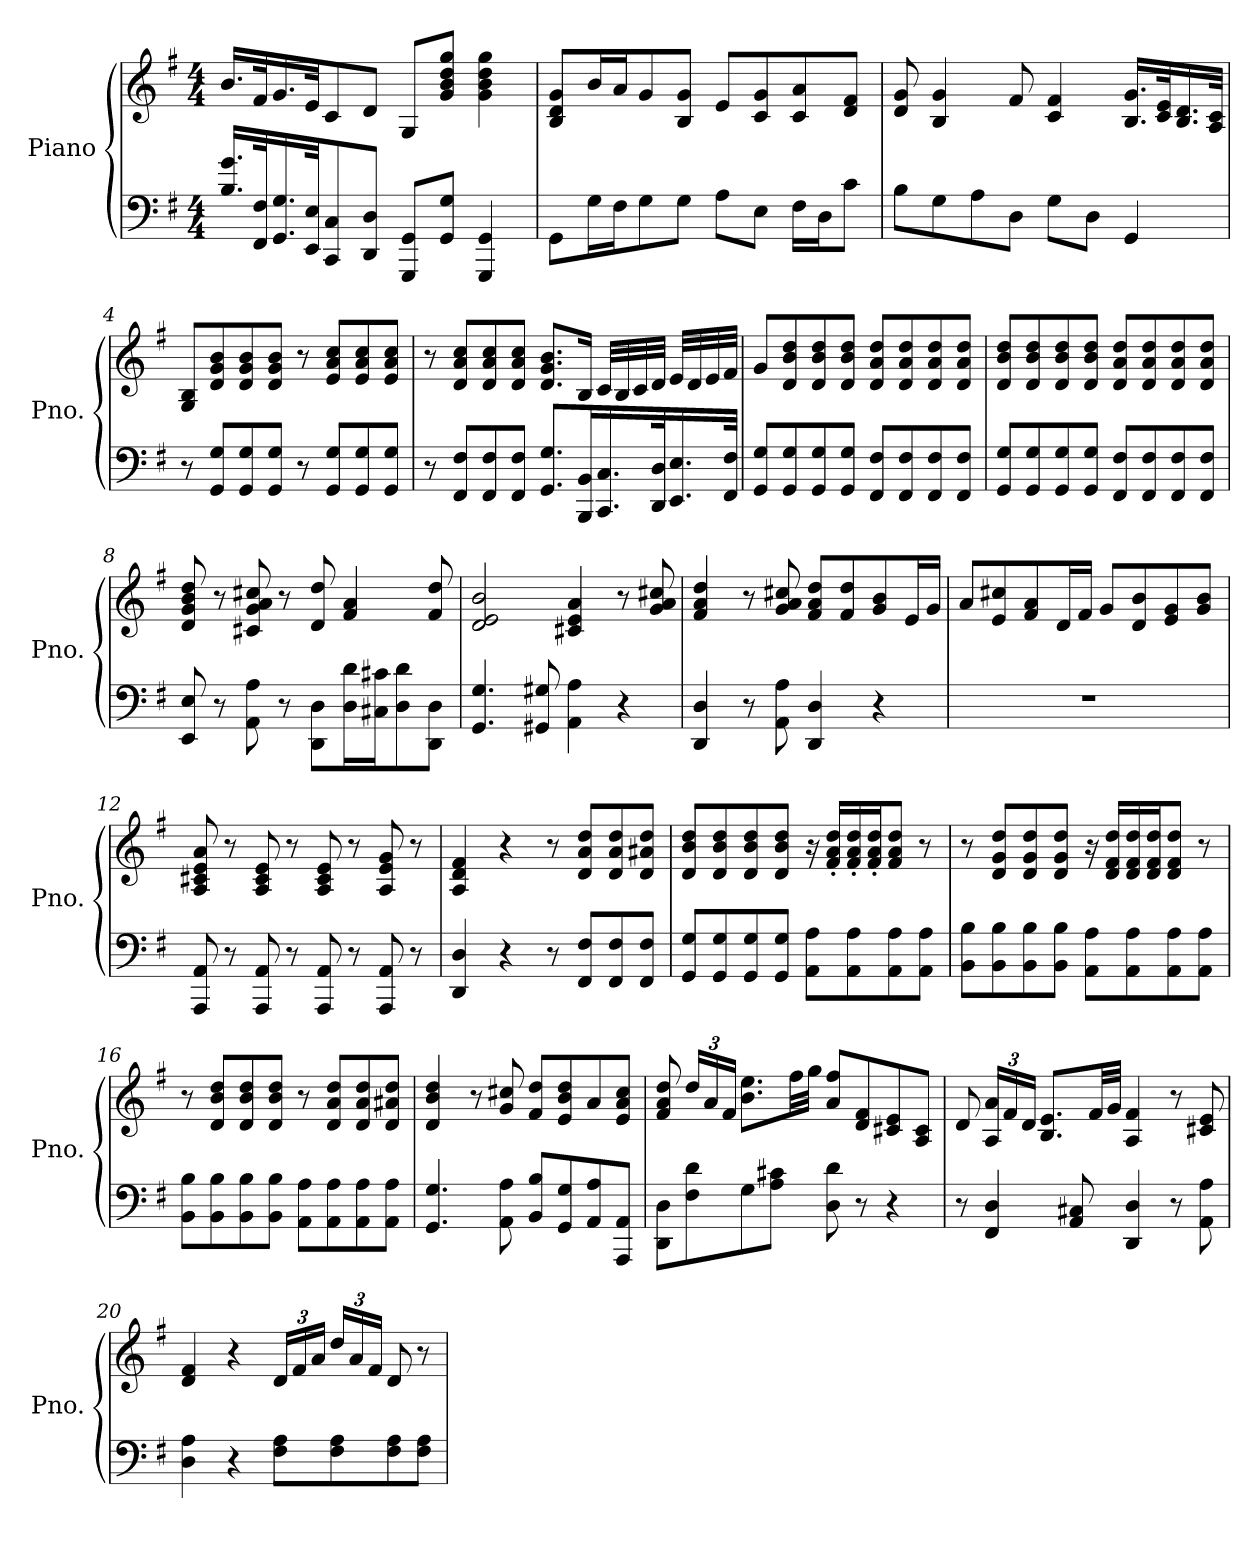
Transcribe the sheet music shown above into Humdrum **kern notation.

**kern	**kern
*part1	*part1
*staff2	*staff1
*I"Piano	*
*I'Pno.	*
*clefF4	*clefG2
*k[f#]	*k[f#]
*G:	*G:
*M4/4	*M4/4
=1	=1
16.B/ 16.g/LL	16.b/LL
32FF#/ 32F#/K	32f#/K
16.GG/ 16.G/	16.g/
32EE/ 32E/JK	32e/JK
8CC/ 8C/	8c/
8DD/ 8D/J	8d/J
8GGG/ 8GG/L	8G/L
8GG/ 8G/J	8g/ 8b/ 8dd/ 8gg/J
4GGG/ 4GG/	4g\ 4b\ 4dd\ 4gg\
=2	=2
8GG\L	8B/ 8d/ 8g/L
16G\L	16b/L
16F#\J	16a/J
8G\	8g/
8G\J	8B/ 8g/J
8A\L	8e/L
8E\J	8c/ 8g/
16F#\LL	8c/ 8a/
16D\J	.
8c\J	8d/ 8f#/J
=3	=3
8B\L	8d/ 8g/
8G\	4B/ 4g/
8A\	.
8D\J	8f#/
8G\L	4c/ 4f#/
8D\J	.
4GG/	16.B/ 16.g/LL
.	32c/ 32e/K
.	16.B/ 16.d/
.	32A/ 32c/JJk
=4	=4
8r	8G/ 8B/L
8GG/ 8G/L	8d/ 8g/ 8b/
8GG/ 8G/	8d/ 8g/ 8b/
8GG/ 8G/J	8d/ 8g/ 8b/J
8r	8r
8GG/ 8G/L	8e/ 8a/ 8cc/L
8GG/ 8G/	8e/ 8a/ 8cc/
8GG/ 8G/J	8e/ 8a/ 8cc/J
!!LO:LB:g=z
=5	=5
8r	8r
8FF#/ 8F#/L	8d/ 8a/ 8cc/L
8FF#/ 8F#/	8d/ 8a/ 8cc/
8FF#/ 8F#/J	8d/ 8a/ 8cc/J
8.GG/ 8.G/L	8.d/ 8.g/ 8.b/L
16BBB/ 16BB/L	16B/Jk
16.CC/ 16.C/	32c/LLL
.	32B/
.	32c/
32DD/ 32D/K	32d/JJJ
16.EE/ 16.E/	32e/LLL
.	32d/
.	32e/
32FF#/ 32F#/JJk	32f#/JJJ
=6	=6
8GG/ 8G/L	8g/L
8GG/ 8G/	8d/ 8b/ 8dd/
8GG/ 8G/	8d/ 8b/ 8dd/
8GG/ 8G/J	8d/ 8b/ 8dd/J
8FF#/ 8F#/L	8d/ 8a/ 8dd/L
8FF#/ 8F#/	8d/ 8a/ 8dd/
8FF#/ 8F#/	8d/ 8a/ 8dd/
8FF#/ 8F#/J	8d/ 8a/ 8dd/J
=7	=7
8GG/ 8G/L	8d/ 8b/ 8dd/L
8GG/ 8G/	8d/ 8b/ 8dd/
8GG/ 8G/	8d/ 8b/ 8dd/
8GG/ 8G/J	8d/ 8b/ 8dd/J
8FF#/ 8F#/L	8d/ 8a/ 8dd/L
8FF#/ 8F#/	8d/ 8a/ 8dd/
8FF#/ 8F#/	8d/ 8a/ 8dd/
8FF#/ 8F#/J	8d/ 8a/ 8dd/J
!!LO:LB:g=z
=8	=8
8EE/ 8E/	8d/ 8g/ 8b/ 8dd/
8r	8r
8AA\ 8A\	8c#X/ 8g/ 8a/ 8cc#X/
8r	8r
8DD\ 8D\L	8d/ 8dd/
16D\ 16d\L	4f#/ 4a/
16C#X\ 16c#X\J	.
8D\ 8d\	.
8DD\ 8D\J	8f#/ 8dd/
=9	=9
4.GG/ 4.G/	2d/ 2e/ 2b/
8GG#X/ 8G#X/	.
4AA\ 4A\	4c#X/ 4e/ 4a/
4r	8r
.	8g/ 8a/ 8cc#X/
=10	=10
4DD/ 4D/	4f#/ 4a/ 4dd/
8r	8r
8AA\ 8A\	8g/ 8a/ 8cc#X/
4DD/ 4D/	8f#/ 8a/ 8dd/L
.	8f#/ 8dd/
4r	8g/ 8b/
.	16e/L
.	16g/JJ
!!LO:LB:g=z
=11	=11
1r	8a/L
.	8e/ 8cc#X/
.	8f#/ 8a/
.	16d/L
.	16f#/JJ
.	8g/L
.	8d/ 8b/
.	8e/ 8g/
.	8g/ 8b/J
=12	=12
8AAA/ 8AA/	8A/ 8c#X/ 8e/ 8a/
8r	8r
8AAA/ 8AA/	8A/ 8c#/ 8e/
8r	8r
8AAA/ 8AA/	8A/ 8c#/ 8e/
8r	8r
8AAA/ 8AA/	8A/ 8e/ 8g/
8r	8r
=13	=13
4DD/ 4D/	4A/ 4d/ 4f#/
4r	4r
8r	8r
8FF#/ 8F#/L	8d/ 8a/ 8dd/L
8FF#/ 8F#/	8d/ 8a/ 8dd/
8FF#/ 8F#/J	8d/ 8a#X/ 8dd/J
=14	=14
8GG/ 8G/L	8d/ 8b/ 8dd/L
8GG/ 8G/	8d/ 8b/ 8dd/
8GG/ 8G/	8d/ 8b/ 8dd/
8GG/ 8G/J	8d/ 8b/ 8dd/J
8AA\ 8A\L	16r
.	16f#/' 16a/' 16dd/'LL
8AA\ 8A\	16f#/' 16a/' 16dd/'
.	16f#/' 16a/' 16dd/'J
8AA\ 8A\	8f#/ 8a/ 8dd/J
8AA\ 8A\J	8r
!!LO:LB:g=z
=15	=15
8BB\ 8B\L	8r
8BB\ 8B\	8d/ 8g/ 8dd/L
8BB\ 8B\	8d/ 8g/ 8dd/
8BB\ 8B\J	8d/ 8g/ 8dd/J
8AA\ 8A\L	16r
.	16d/ 16f#/ 16dd/LL
8AA\ 8A\	16d/ 16f#/ 16dd/
.	16d/ 16f#/ 16dd/J
8AA\ 8A\	8d/ 8f#/ 8dd/J
8AA\ 8A\J	8r
=16	=16
8BB\ 8B\L	8r
8BB\ 8B\	8d/ 8b/ 8dd/L
8BB\ 8B\	8d/ 8b/ 8dd/
8BB\ 8B\J	8d/ 8b/ 8dd/J
8AA\ 8A\L	8r
8AA\ 8A\	8d/ 8a/ 8dd/L
8AA\ 8A\	8d/ 8a/ 8dd/
8AA\ 8A\J	8d/ 8a#X/ 8dd/J
=17	=17
4.GG/ 4.G/	4d/ 4b/ 4dd/
.	8r
8AA\ 8A\	8g/ 8cc#X/
8BB/ 8B/L	8f#/ 8dd/L
8GG/ 8G/	8e/ 8b/ 8dd/
8AA/ 8A/	8a/
8AAA/ 8AA/J	8e/ 8a/ 8cc#/J
=18	=18
8DD\ 8D\L	8f#/ 8a/ 8dd/
*	*Xbrackettup
8F#\ 8d\	24dd/LL
.	24a/
.	24f#/JJ
8G\	8.b\ 8.ee\L
8A\ 8c#X\J	.
.	32ff#\LL
.	32gg\JJJ
8D\ 8d\	8a/ 8ff#/L
8r	8d/ 8f#/
4r	8c#X/ 8e/
.	8A/ 8c#/J
!!LO:PB:g=z
=19	=19
8r	8d/
4FF#/ 4D/	24A/ 24a/LL
.	24f#/
.	24d/JJ
.	8.B/ 8.e/L
8AA/ 8C#X/	.
.	32f#/LL
.	32g/JJJ
4DD/ 4D/	4A/ 4f#/
8r	8r
8AA\ 8A\	8c#X/ 8e/
=20	=20
4D\ 4A\	4d/ 4f#/
4r	4r
8F#\ 8A\L	24d/LL
.	24f#/
.	24a/JJ
8F#\ 8A\	24dd/LL
.	24a/
.	24f#/JJ
8F#\ 8A\	8d/
8F#\ 8A\J	8r
=	=
*-	*-
